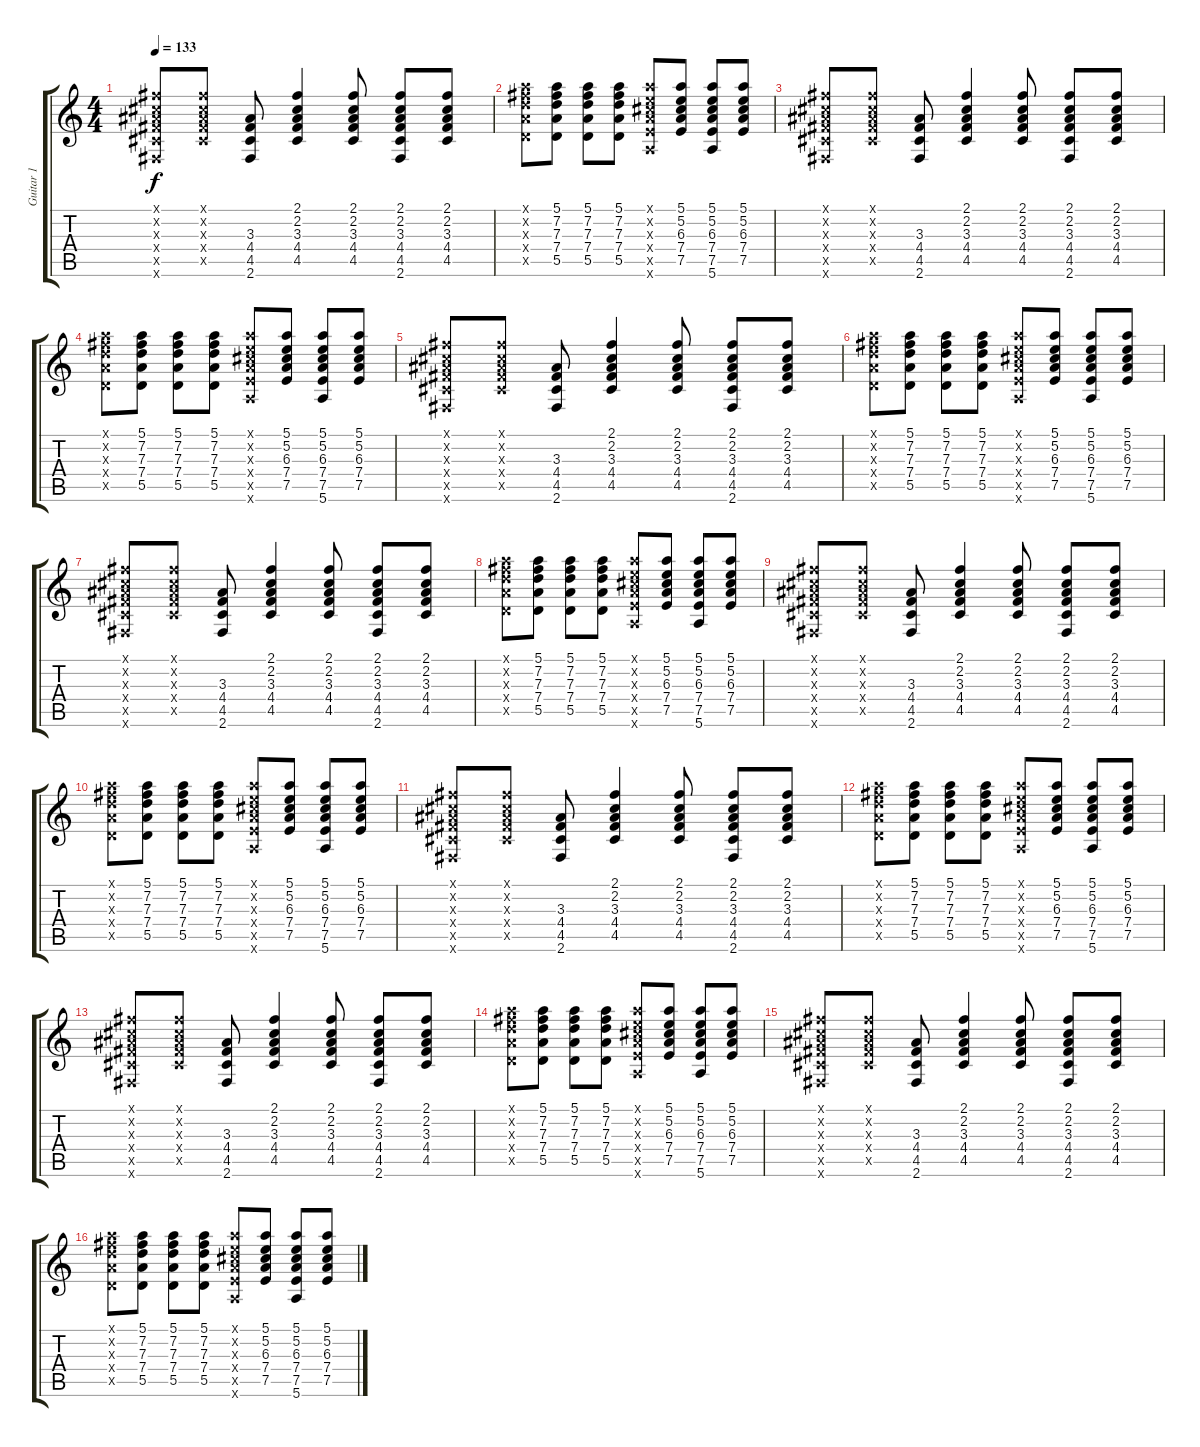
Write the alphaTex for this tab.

\track ("Guitar 1" "Guitar 1") {instrument overdrivenguitar}
\staff {score tabs}
\tuning (E4 B3 G3 D3 A2 E2) {hide}
\ts (4 4)
\tempo 133
\clef g2
\ks c
(2.1{x} 2.2{x} 3.3{x} 4.4{x} 4.5{x} 2.6{x}).8{dy f} (2.1{x} 2.2{x} 3.3{x} 4.4{x} 4.5{x}).8 (3.3 4.4 4.5 2.6).8 (2.1 2.2 3.3 4.4 4.5).4 (2.1 2.2 3.3 4.4 4.5).8 (2.1 2.2 3.3 4.4 4.5 2.6).8 (2.1 2.2 3.3 4.4 4.5).8 |
(5.1{x} 7.2{x} 7.3{x} 7.4{x} 5.5{x}).8 (5.1 7.2 7.3 7.4 5.5).8 (5.1 7.2 7.3 7.4 5.5).8 (5.1 7.2 7.3 7.4 5.5).8 (5.1{x} 5.2{x} 6.3{x} 7.4{x} 7.5{x} 5.6{x}).8 (5.1 5.2 6.3 7.4 7.5).8 (5.1 5.2 6.3 7.4 7.5 5.6).8 (5.1 5.2 6.3 7.4 7.5).8 |
(2.1{x} 2.2{x} 3.3{x} 4.4{x} 4.5{x} 2.6{x}).8{instrument overdrivenguitar} (2.1{x} 2.2{x} 3.3{x} 4.4{x} 4.5{x}).8 (3.3 4.4 4.5 2.6).8 (2.1 2.2 3.3 4.4 4.5).4 (2.1 2.2 3.3 4.4 4.5).8 (2.1 2.2 3.3 4.4 4.5 2.6).8 (2.1 2.2 3.3 4.4 4.5).8 |
(5.1{x} 7.2{x} 7.3{x} 7.4{x} 5.5{x}).8 (5.1 7.2 7.3 7.4 5.5).8 (5.1 7.2 7.3 7.4 5.5).8 (5.1 7.2 7.3 7.4 5.5).8 (5.1{x} 5.2{x} 6.3{x} 7.4{x} 7.5{x} 5.6{x}).8 (5.1 5.2 6.3 7.4 7.5).8 (5.1 5.2 6.3 7.4 7.5 5.6).8 (5.1 5.2 6.3 7.4 7.5).8 |
(2.1{x} 2.2{x} 3.3{x} 4.4{x} 4.5{x} 2.6{x}).8 (2.1{x} 2.2{x} 3.3{x} 4.4{x} 4.5{x}).8 (3.3 4.4 4.5 2.6).8 (2.1 2.2 3.3 4.4 4.5).4 (2.1 2.2 3.3 4.4 4.5).8 (2.1 2.2 3.3 4.4 4.5 2.6).8 (2.1 2.2 3.3 4.4 4.5).8 |
(5.1{x} 7.2{x} 7.3{x} 7.4{x} 5.5{x}).8 (5.1 7.2 7.3 7.4 5.5).8 (5.1 7.2 7.3 7.4 5.5).8 (5.1 7.2 7.3 7.4 5.5).8 (5.1{x} 5.2{x} 6.3{x} 7.4{x} 7.5{x} 5.6{x}).8 (5.1 5.2 6.3 7.4 7.5).8 (5.1 5.2 6.3 7.4 7.5 5.6).8 (5.1 5.2 6.3 7.4 7.5).8 |
(2.1{x} 2.2{x} 3.3{x} 4.4{x} 4.5{x} 2.6{x}).8 (2.1{x} 2.2{x} 3.3{x} 4.4{x} 4.5{x}).8 (3.3 4.4 4.5 2.6).8 (2.1 2.2 3.3 4.4 4.5).4 (2.1 2.2 3.3 4.4 4.5).8 (2.1 2.2 3.3 4.4 4.5 2.6).8 (2.1 2.2 3.3 4.4 4.5).8 |
(5.1{x} 7.2{x} 7.3{x} 7.4{x} 5.5{x}).8 (5.1 7.2 7.3 7.4 5.5).8 (5.1 7.2 7.3 7.4 5.5).8 (5.1 7.2 7.3 7.4 5.5).8 (5.1{x} 5.2{x} 6.3{x} 7.4{x} 7.5{x} 5.6{x}).8 (5.1 5.2 6.3 7.4 7.5).8 (5.1 5.2 6.3 7.4 7.5 5.6).8 (5.1 5.2 6.3 7.4 7.5).8 |
(2.1{x} 2.2{x} 3.3{x} 4.4{x} 4.5{x} 2.6{x}).8 (2.1{x} 2.2{x} 3.3{x} 4.4{x} 4.5{x}).8 (3.3 4.4 4.5 2.6).8 (2.1 2.2 3.3 4.4 4.5).4 (2.1 2.2 3.3 4.4 4.5).8 (2.1 2.2 3.3 4.4 4.5 2.6).8 (2.1 2.2 3.3 4.4 4.5).8 |
(5.1{x} 7.2{x} 7.3{x} 7.4{x} 5.5{x}).8 (5.1 7.2 7.3 7.4 5.5).8 (5.1 7.2 7.3 7.4 5.5).8 (5.1 7.2 7.3 7.4 5.5).8 (5.1{x} 5.2{x} 6.3{x} 7.4{x} 7.5{x} 5.6{x}).8 (5.1 5.2 6.3 7.4 7.5).8 (5.1 5.2 6.3 7.4 7.5 5.6).8 (5.1 5.2 6.3 7.4 7.5).8 |
(2.1{x} 2.2{x} 3.3{x} 4.4{x} 4.5{x} 2.6{x}).8 (2.1{x} 2.2{x} 3.3{x} 4.4{x} 4.5{x}).8 (3.3 4.4 4.5 2.6).8 (2.1 2.2 3.3 4.4 4.5).4 (2.1 2.2 3.3 4.4 4.5).8 (2.1 2.2 3.3 4.4 4.5 2.6).8 (2.1 2.2 3.3 4.4 4.5).8 |
(5.1{x} 7.2{x} 7.3{x} 7.4{x} 5.5{x}).8 (5.1 7.2 7.3 7.4 5.5).8 (5.1 7.2 7.3 7.4 5.5).8 (5.1 7.2 7.3 7.4 5.5).8 (5.1{x} 5.2{x} 6.3{x} 7.4{x} 7.5{x} 5.6{x}).8 (5.1 5.2 6.3 7.4 7.5).8 (5.1 5.2 6.3 7.4 7.5 5.6).8 (5.1 5.2 6.3 7.4 7.5).8 |
(2.1{x} 2.2{x} 3.3{x} 4.4{x} 4.5{x} 2.6{x}).8 (2.1{x} 2.2{x} 3.3{x} 4.4{x} 4.5{x}).8 (3.3 4.4 4.5 2.6).8 (2.1 2.2 3.3 4.4 4.5).4 (2.1 2.2 3.3 4.4 4.5).8 (2.1 2.2 3.3 4.4 4.5 2.6).8 (2.1 2.2 3.3 4.4 4.5).8 |
(5.1{x} 7.2{x} 7.3{x} 7.4{x} 5.5{x}).8 (5.1 7.2 7.3 7.4 5.5).8 (5.1 7.2 7.3 7.4 5.5).8 (5.1 7.2 7.3 7.4 5.5).8 (5.1{x} 5.2{x} 6.3{x} 7.4{x} 7.5{x} 5.6{x}).8 (5.1 5.2 6.3 7.4 7.5).8 (5.1 5.2 6.3 7.4 7.5 5.6).8 (5.1 5.2 6.3 7.4 7.5).8 |
(2.1{x} 2.2{x} 3.3{x} 4.4{x} 4.5{x} 2.6{x}).8 (2.1{x} 2.2{x} 3.3{x} 4.4{x} 4.5{x}).8 (3.3 4.4 4.5 2.6).8 (2.1 2.2 3.3 4.4 4.5).4 (2.1 2.2 3.3 4.4 4.5).8 (2.1 2.2 3.3 4.4 4.5 2.6).8 (2.1 2.2 3.3 4.4 4.5).8 |
(5.1{x} 7.2{x} 7.3{x} 7.4{x} 5.5{x}).8 (5.1 7.2 7.3 7.4 5.5).8 (5.1 7.2 7.3 7.4 5.5).8 (5.1 7.2 7.3 7.4 5.5).8 (5.1{x} 5.2{x} 6.3{x} 7.4{x} 7.5{x} 5.6{x}).8 (5.1 5.2 6.3 7.4 7.5).8 (5.1 5.2 6.3 7.4 7.5 5.6).8 (5.1 5.2 6.3 7.4 7.5).8
